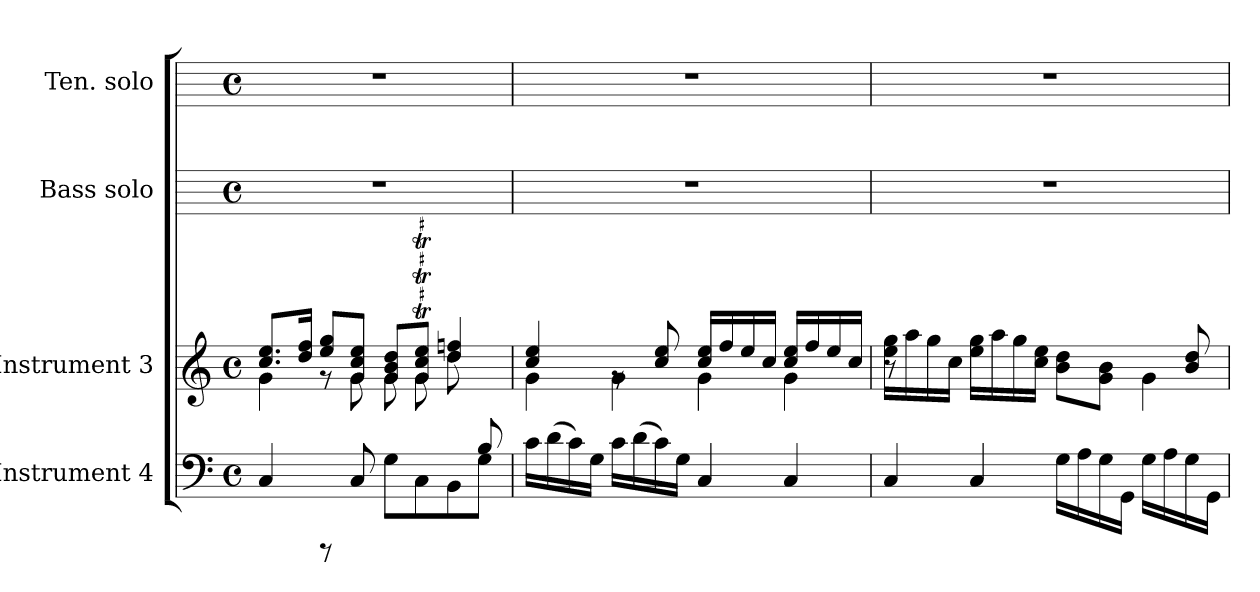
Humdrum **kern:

**kern	**kern	**kern	**kern
*part4	*part3	*part2	*part1
*staff4	*staff3	*staff2	*staff1
*I"Instrument 4	*I"Instrument 3	*I"Bass solo	*I"Ten. solo
*	*	*I'Bass solo	*I'Ten. solo
!!LO:PB:g=z
*stria5	*stria5	*stria5	*stria5
*clefF4	*clefG2	*	*
*k[]	*k[]	*k[]	*k[]
*C:	*C:	*C:	*C:
*M4/4	*M4/4	*M4/4	*M4/4
*met(c)	*met(c)	*met(c)	*met(c)
=1	=1	=1	=1
*^	*^	*	*
4C/	2..ryy	8.ee/ 8.cc/L	4g\	1r	1r
.	.	16ff/ 16dd/J	.	.	.
8rCCC	.	8gg/ 8ee/L	8rf	.	.
8C/	.	8ee/ 8cc/ 8g/J	8g\	.	.
8G\L	.	8dd/ 8b/ 8g/L	8g\	.	.
8C\	.	8ee/T< 8cc/T< 8g/T<J	8g\	.	.
8BB\	.	4ff/ 4dd/	8dd\	.	.
8G\J	8B/	.	8ryy	.	.
*v	*v	*	*	*	*
=2	=2	=2	=2	=2
16c\L	4ee/ 4cc/	4g\	1r	1r
(<16d\	.	.	.	.
16c\)	.	.	.	.
16G\J	.	.	.	.
16c\L	8rf	4g\	.	.
(<16d\	.	.	.	.
16c\)	8ee/ 8cc/	.	.	.
16G\J	.	.	.	.
4C/	16ee/ 16cc/L	4g\	.	.
.	16ff/	.	.	.
.	16ee/	.	.	.
.	16cc/J	.	.	.
4C/	16ee/ 16cc/L	4g\	.	.
.	16ff/	.	.	.
.	16ee/	.	.	.
.	16cc/J	.	.	.
=3	=3	=3	=3	=3
4C/	8ra	16gg\ 16ee\L	1r	1r
.	.	16aa\	.	.
.	2.ryy	16gg\	.	.
.	.	16cc\J	.	.
4C/	.	16gg\ 16ee\L	.	.
.	.	16aa\	.	.
.	.	16gg\	.	.
.	.	16ee\ 16cc\J	.	.
16G\L	.	8dd\ 8b\L	.	.
16A\	.	.	.	.
16G\	.	8g\ 8b\J	.	.
16GG\J	.	.	.	.
16G\L	.	4g\	.	.
16A\	.	.	.	.
16G\	8dd/ 8b/	.	.	.
16GG\J	.	.	.	.
*	*v	*v	*	*
=	=	=	=
*-	*-	*-	*-
